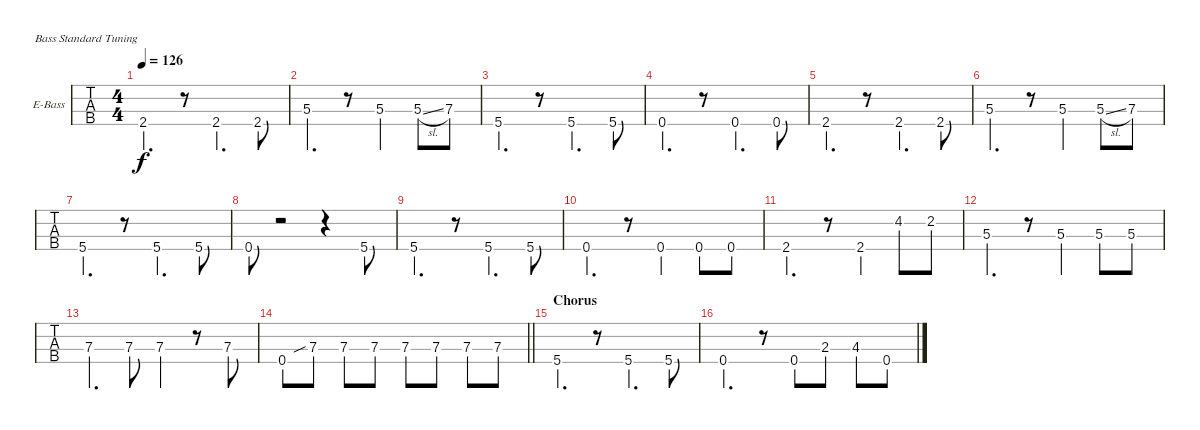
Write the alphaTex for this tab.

\bracketExtendMode groupsimilarinstruments
\firstSystemTrackNameOrientation horizontal
\otherSystemsTrackNameOrientation horizontal
\track ("Bass Guitar" "E-Bass") {instrument electricbassfinger}
\staff {tabs}
\tuning (G2 D2 A1 E1)
\ts (4 4)
\tempo 126
\clef f4
\ks a
2.4.4{d dy f} r.8 2.4.4{d} 2.4.8 |
5.3.4{d} r.8 5.3.4 5.3{sl}.8 7.3.8 |
5.4.4{d} r.8 5.4.4{d} 5.4.8 |
0.4.4{d} r.8 0.4.4{d} 0.4.8 |
2.4.4{d} r.8 2.4.4{d} 2.4.8 |
5.3.4{d} r.8 5.3.4 5.3{sl}.8 7.3.8 |
5.4.4{d} r.8 5.4.4{d} 5.4.8 |
0.4.8 r.2 r.4 5.4.8 |
5.4.4{d} r.8 5.4.4{d} 5.4.8 |
0.4.4{d} r.8 0.4.4 0.4.8 0.4.8 |
2.4.4{d} r.8 2.4.4 4.2.8 2.2.8 |
5.3.4{d} r.8 5.3.4 5.3.8 5.3.8 |
7.3.4{d} 7.3.8 7.3.4 r.8 7.3.8 |
\barLineRight lightlight
0.4.8 7.3{sib}.8 7.3.8 7.3.8 7.3.8 7.3.8 7.3.8 7.3.8 |
\section ("" "Chorus")
5.4.4{d} r.8 5.4.4{d} 5.4.8 |
0.4.4{d} r.8 0.4.8 2.3.8 4.3.8 0.4.8
